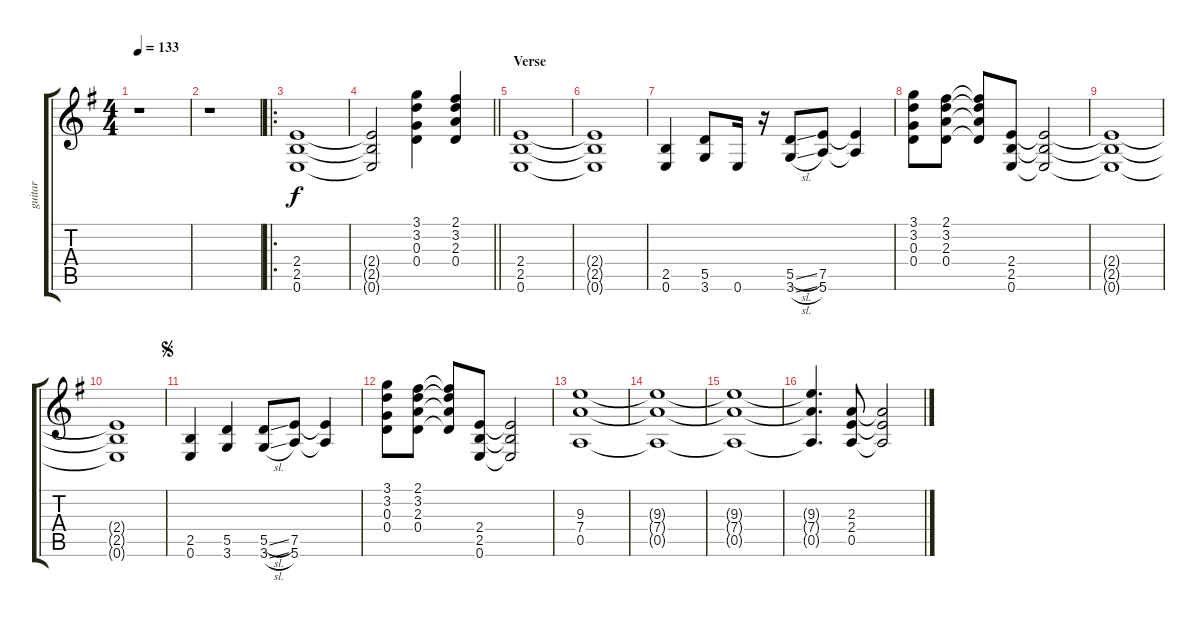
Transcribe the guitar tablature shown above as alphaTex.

\track ("guitar" "guitar") {instrument distortionguitar}
\staff {score tabs}
\tuning (E4 B3 G3 D3 A2 E2) {hide}
\ts (4 4)
\tempo 133
\clef g2
\ks g
r.1{dy f instrument distortionguitar} |
r.1 |
\ro
(2.4 2.5 0.6).1 |
\barLineRight lightlight
(2.4{t} 2.5{t} 0.6{t}).2 (3.1 3.2 0.3 0.4).4 (2.1 3.2 2.3 0.4).4 |
\section ("" "Verse")
(2.4 2.5 0.6).1 |
(2.4{t} 2.5{t} 0.6{t}).1 |
(2.5 0.6).4 (5.5 3.6).8 0.6.16 r.16 (5.5{sl} 3.6{sl}).8 (7.5 5.6).8 (7.5{t} 5.6{t}).4 |
(3.1 3.2 0.3 0.4).8 (2.1 3.2 2.3 0.4).8 (2.1{t} 3.2{t} 2.3{t} 0.4{t}).8 (2.4 2.5 0.6).8 (2.4{t} 2.5{t} 0.6{t}).2 |
(2.4{t} 2.5{t} 0.6{t}).1 |
(2.4{t} 2.5{t} 0.6{t}).1 |
\jump segno
(2.5 0.6).4 (5.5 3.6).4 (5.5{sl} 3.6{sl}).8 (7.5 5.6).8 (7.5{t} 5.6{t}).4 |
(3.1 3.2 0.3 0.4).8 (2.1 3.2 2.3 0.4).8 (2.1{t} 3.2{t} 2.3{t} 0.4{t}).8 (2.4 2.5 0.6).8 (2.4{t} 2.5{t} 0.6{t}).2 |
(9.3 7.4 0.5).1 |
(9.3{t} 7.4{t} 0.5{t}).1 |
(9.3{t} 7.4{t} 0.5{t}).1 |
(9.3{t} 7.4{t} 0.5{t}).4{d} (2.3 2.4 0.5).8 (2.3{t} 2.4{t} 0.5{t}).2
